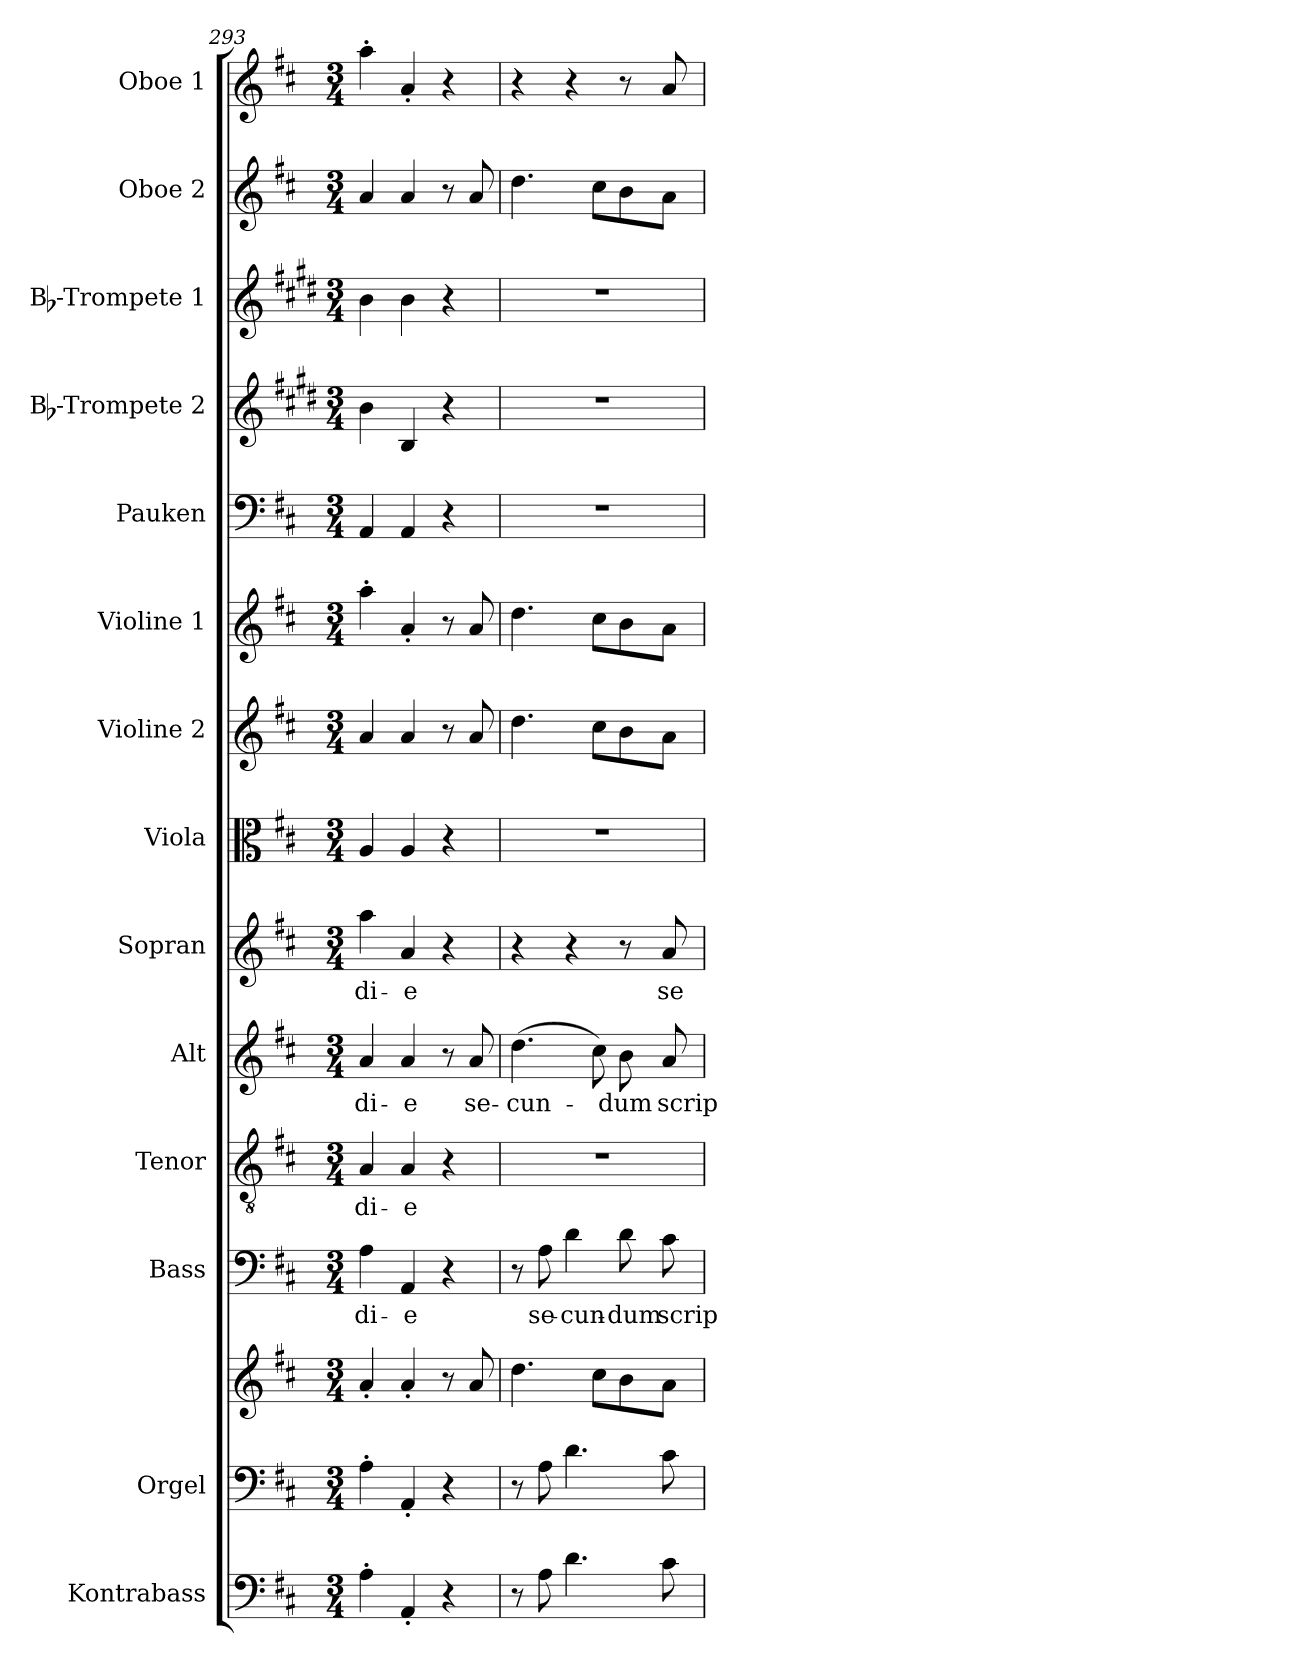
**kern	**kern	**kern	**kern	**text	**kern	**text	**kern	**text	**kern	**text	**kern	**kern	**kern	**kern	**kern	**kern	**kern	**kern
*part14	*part13	*part13	*part12	*part12	*part11	*part11	*part10	*part10	*part9	*part9	*part8	*part7	*part6	*part5	*part4	*part3	*part2	*part1
*staff15	*staff14	*staff13	*staff12	*staff12	*staff11	*staff11	*staff10	*staff10	*staff9	*staff9	*staff8	*staff7	*staff6	*staff5	*staff4	*staff3	*staff2	*staff1
*I"Kontrabass	*I"Orgel	*	*I"Bass	*	*I"Tenor	*	*I"Alt	*	*I"Sopran	*	*I"Viola	*I"Violine 2	*I"Violine 1	*I"Pauken	*I"Bb-Trompete 2	*I"Bb-Trompete 1	*I"Oboe 2	*I"Oboe 1
*I'Kb.	*I'Org.	*	*I'B.	*	*I'T.	*	*I'A.	*	*I'S.	*	*I'Vla.	*I'Vl. 2	*I'Vl. 1	*I'Pk.	*I'Bb Trp. 2	*I'Bb Trp. 1	*I'Ob. 2	*I'Ob. 1
*clefF4	*clefF4	*clefG2	*clefF4	*	*clefGv2	*	*clefG2	*	*clefG2	*	*clefC3	*clefG2	*clefG2	*clefF4	*clefG2	*clefG2	*clefG2	*clefG2
*ITrd7c12	*	*	*	*	*	*	*	*	*	*	*	*	*	*	*ITrd1c2	*ITrd1c2	*	*
*k[f#c#]	*k[f#c#]	*k[f#c#]	*k[f#c#]	*	*k[f#c#]	*	*k[f#c#]	*	*k[f#c#]	*	*k[f#c#]	*k[f#c#]	*k[f#c#]	*k[f#c#]	*k[f#c#]	*k[f#c#]	*k[f#c#]	*k[f#c#]
*D:	*D:	*D:	*D:	*	*D:	*	*D:	*	*D:	*	*D:	*D:	*D:	*D:	*D:	*D:	*D:	*D:
*M3/4	*M3/4	*M3/4	*M3/4	*	*M3/4	*	*M3/4	*	*M3/4	*	*M3/4	*M3/4	*M3/4	*M3/4	*M3/4	*M3/4	*M3/4	*M3/4
=293	=293	=293	=293	=293	=293	=293	=293	=293	=293	=293	=293	=293	=293	=293	=293	=293	=293	=293
!	!	!	!	!LO:LY:b	!	!LO:LY:b	!	!LO:LY:b	!	!LO:LY:b	!	!	!	!	!	!	!	!
4AA'>\	4A'>\	4a'</	4A\	di-	4A/	di-	4a/	di-	4aa\	di-	4A/	4a/	4aa'>\	4AA/	4a\	4a\	4a/	4aa'>\
!	!	!	!	!LO:LY:b	!	!LO:LY:b	!	!LO:LY:b	!	!LO:LY:b	!	!	!	!	!	!	!	!
4AAA'</	4AA'</	4a'</	4AA/	-e	4A/	-e	4a/	-e	4a/	-e	4A/	4a/	4a'</	4AA/	4A/	4a\	4a/	4a'</
4r	4r	8r	4r	.	4r	.	8r	.	4r	.	4r	8r	8r	4r	4r	4r	8r	4r
!	!	!	!	!	!	!	!	!LO:LY:b	!	!	!	!	!	!	!	!	!	!
.	.	8a/	.	.	.	.	8a/	se-	.	.	.	8a/	8a/	.	.	.	8a/	.
=294	=294	=294	=294	=294	=294	=294	=294	=294	=294	=294	=294	=294	=294	=294	=294	=294	=294	=294
!	!	!	!	!	!	!	!	!LO:LY:b	!	!	!	!	!	!	!	!	!	!
8r	8r	4.dd\	8r	.	2.r	.	(>4.dd\	-cun-	4r	.	2.r	4.dd\	4.dd\	2.r	2.r	2.r	4.dd\	4r
!	!	!	!	!LO:LY:b	!	!	!	!	!	!	!	!	!	!	!	!	!	!
8AA\	8A\	.	8A\	se-	.	.	.	.	.	.	.	.	.	.	.	.	.	.
!	!	!	!	!LO:LY:b	!	!	!	!	!	!	!	!	!	!	!	!	!	!
4.D\	4.d\	.	4d\	-cun-	.	.	.	.	4r	.	.	.	.	.	.	.	.	4r
.	.	8cc#\L	.	.	.	.	8cc#\)	.	.	.	.	8cc#\L	8cc#\L	.	.	.	8cc#\L	.
!	!	!	!	!LO:LY:b	!	!	!	!LO:LY:b	!	!	!	!	!	!	!	!	!	!
.	.	8b\	8d\	-dum	.	.	8b\	-dum	8r	.	.	8b\	8b\	.	.	.	8b\	8r
!	!	!	!	!LO:LY:b	!	!	!	!LO:LY:b	!	!LO:LY:b	!	!	!	!	!	!	!	!
8C#\	8c#\	8a\J	8c#\	scrip-	.	.	8a/	scrip-	8a/	se-	.	8a\J	8a\J	.	.	.	8a\J	8a/
=	=	=	=	=	=	=	=	=	=	=	=	=	=	=	=	=	=	=
*-	*-	*-	*-	*-	*-	*-	*-	*-	*-	*-	*-	*-	*-	*-	*-	*-	*-	*-
